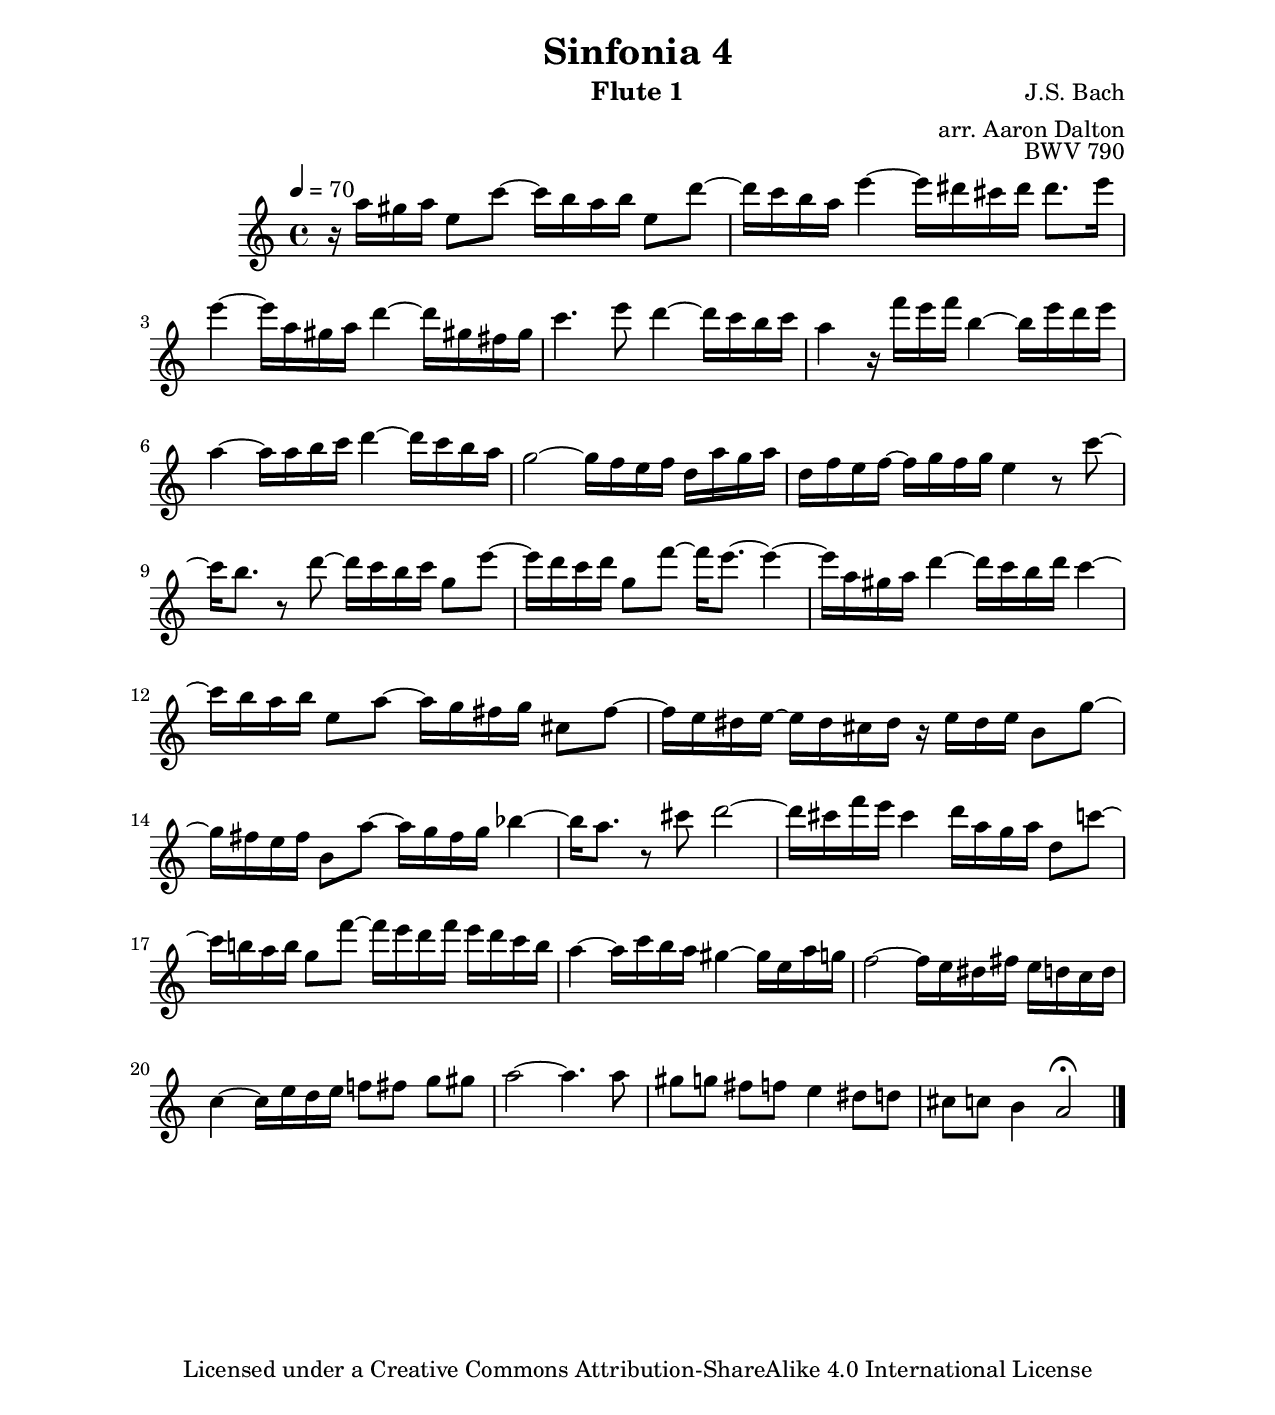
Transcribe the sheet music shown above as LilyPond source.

\version "2.18.2"

oneNotes = \transpose c g \relative c'' {
    \time 4/4
    \key d \minor
    \tempo 4 = 70
  % bars 1-4
  r16 d cis d a8 f' ~ f16 e d e a,8 g' ~ |
  g16 f e d a'4 ~ a16 gis fis gis gis8. a16 | 
  a4 ~ a16 d, cis d g4 ~ g16 cis,! b! cis |
  f4.  a8 g4 ~ g16 f e f | 

  % bars 5-8
  d4 r16 bes' a bes e,4 ~ e16 a g a |
  d,4 ~ d16 d e f g4 ~ g16 f e d | 
  c2 ~ c16 bes a bes g d' c d |
  g, bes a bes ~ bes c bes c a4 r8 f' ~ | 

  % bars 9-12
  f16 e8. r8 g8 ~ g16 f e f c8 a' ~ |
  a16 g f g c,8 bes' ~ bes16 a8. ~ a4 ~ | 
  a16 d, cis d g4 ~ g16 f e g f4 ~ |
  f16 e d e a,8 d ~ d16 c b c fis,8 b ~ | 

  % bars 13-16
  b16 a gis a ~ a gis fis gis r a gis a e8 c' ~ |
  c16 b a b e,8 d' ~ d16 c b c ees4 ~ | 
  ees16 d8. r8 fis g2 ~ |
  g16 fis bes a fis4 g16 d c d g,8 f' ~ | 

  % bars 17-20
  f16 e! d e c8 bes' ~ bes16 a g bes a g f e |
  d4~ d16 f e d cis4 ~ cis16 a d c | 
  bes2 ~ bes16 a gis b a g f g |
  f4 ~ f16 a g a  bes!8[ b]  c[ cis] | 

  % bars 21-23
  d2 ~ d4. d8 |
   cis[ c]  b[ bes] a4 gis8 g |
  fis f e4 d2\fermata \bar "|."
}


\paper {
  #(set-paper-size "letter")
  top-margin = 1\in
  bottom-margin = 1\in
  left-margin = 1\in
  right-margin = 1\in
}

\header {
    instrument = "Flute 1"
    title = "Sinfonia 4"
    opus = "BWV 790"
    composer = "J.S. Bach"
    arranger = "arr. Aaron Dalton"
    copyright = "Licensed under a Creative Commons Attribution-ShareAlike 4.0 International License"
}

{
    \set Score.skipBars = ##t
    \oneNotes
}